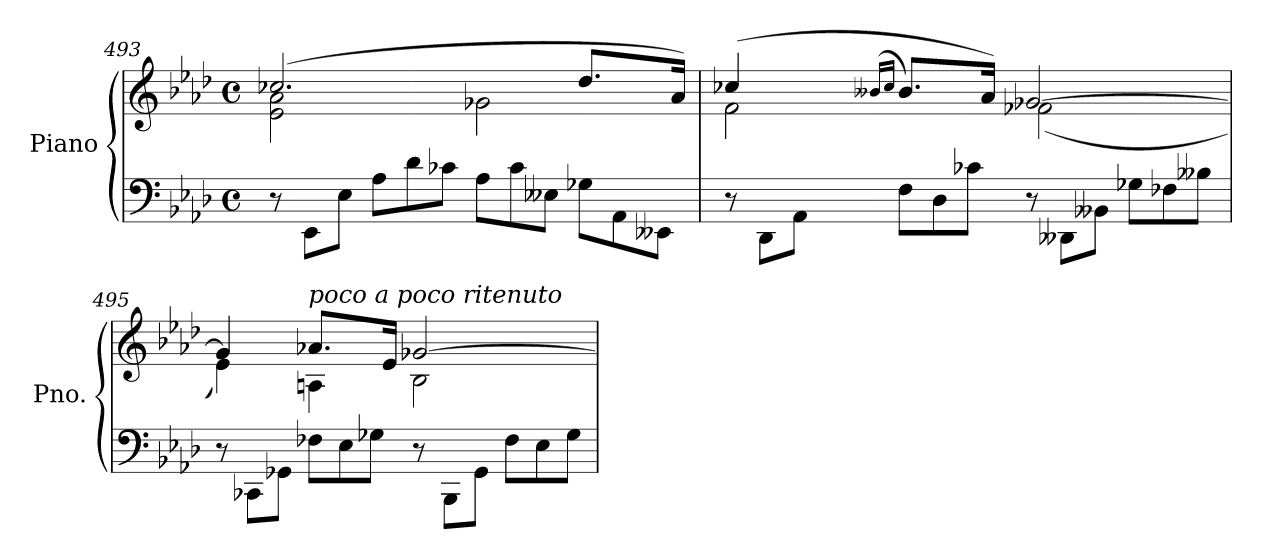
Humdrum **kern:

**kern	**kern
*part1	*part1
*staff2	*staff1
*I"Piano	*
*I'Pno.	*
*clefF4	*clefG2
*k[b-e-a-d-]	*k[b-e-a-d-]
*M4/4	*M4/4
*met(c)	*met(c)
*Xtuplet	*
=493	=493
*	*^
12r	(2.cc-X/	2e-\ 2a-\
12EE-\L	.	.
12E-\J	.	.
12A-\L	.	.
12d-\	.	.
12c-X\J	.	.
12A-\L	.	2g-X\
12c-\	.	.
12E--X\J	.	.
12G-X\L	8.dd-/L	.
12AA-\	.	.
12EE--X\J	.	.
.	16a-/Jk)	.
!!LO:LB:g=z
=494	=494	=494
*	*	*^
12r	(4cc-X/	2f\	8.cc-!Lyy
12DD-\L	.	.	.
12AA-\J	.	.	.
.	.	.	32b--X!LLyy
.	.	.	32cc-!JJJyy
.	(16qb--X/LL	.	.
.	16qcc-/JJ	.	.
12F\L	8.b--/L)	.	8.b--!yy
12D-\	.	.	.
12c-X\J	.	.	.
.	16a-/Jk)	.	16ryy
12r	[2g-X/	(2f-X\	2ryy
12DD--X\L	.	.	.
12BB--X\J	.	.	.
12G-X\L	.	.	.
12F-X\	.	.	.
12B--X\J	.	.	.
*	*	*v	*v
=495	=495	=495
12r	4g-/]	4e-\)
12CC-X\L	.	.
12GG-X\J	.	.
*	*MM128	*
!	!LO:TX:a:i:t=poco   a   poco   ritenuto	!
12F-X\L	8.a-X/L	4An\
12E-\	.	.
12G-X\J	.	.
.	16e-/Jk	.
*	*MM124	*
12r	[2g-X/	2B-\
12BBB-\L	.	.
12GG-\J	.	.
12F-\L	.	.
12E-\	.	.
12G-\J	.	.
*	*v	*v
=	=
*-	*-
